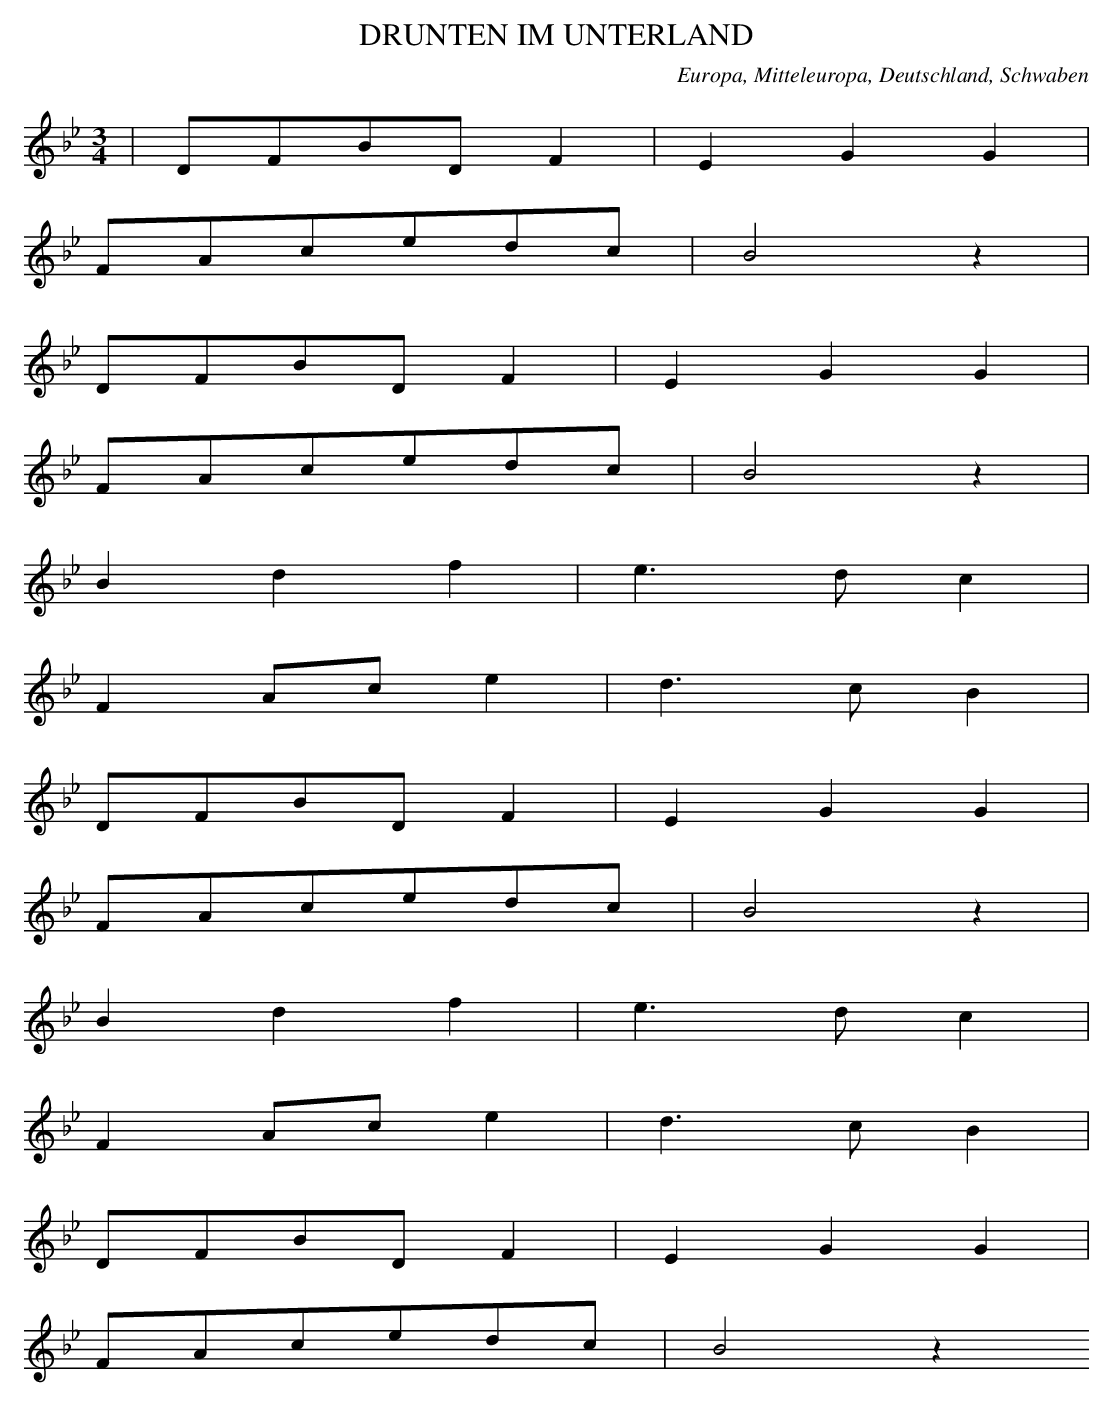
X:1
T: DRUNTEN IM UNTERLAND
O: Europa, Mitteleuropa, Deutschland, Schwaben
M: 3/4
L: 1/8
K: Bb
 | DFBDF2 | E2G2G2 |
FAcedc | B4z2 |
DFBDF2 | E2G2G2 |
FAcedc | B4z2 |
B2d2f2 | e3dc2 |
F2Ace2 | d3cB2 |
DFBDF2 | E2G2G2 |
FAcedc | B4z2 |
B2d2f2 | e3dc2 |
F2Ace2 | d3cB2 |
DFBDF2 | E2G2G2 |
FAcedc | B4z2
